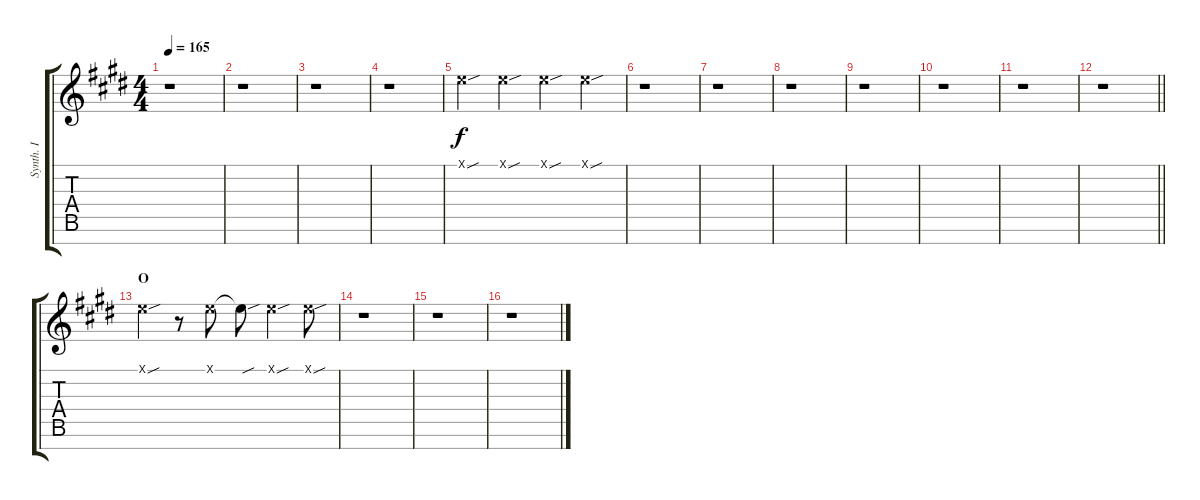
\track ("Synth. I" "Synth. I") {instrument lead2sawtooth}
\staff {score tabs}
\tuning (E5 B4 G4 D4 A3 E3 B2) {hide}
\ts (4 4)
\tempo 165
\clef g2
\ks e
r.1{dy f} |
r.1 |
r.1 |
r.1 |
0.1{sou x}.4{volume 0} 0.1{sou x}.4 0.1{sou x}.4 0.1{sou x}.4 |
r.1{volume 12} |
r.1 |
r.1 |
r.1 |
r.1 |
r.1 |
\barLineRight lightlight
r.1 |
\section ("" "O")
0.1{sou x}.4{volume 0} r.8 0.1{x}.8 0.1{sou t}.8 0.1{sou x}.4 0.1{sou x}.8 |
r.1{volume 12} |
r.1 |
r.1
